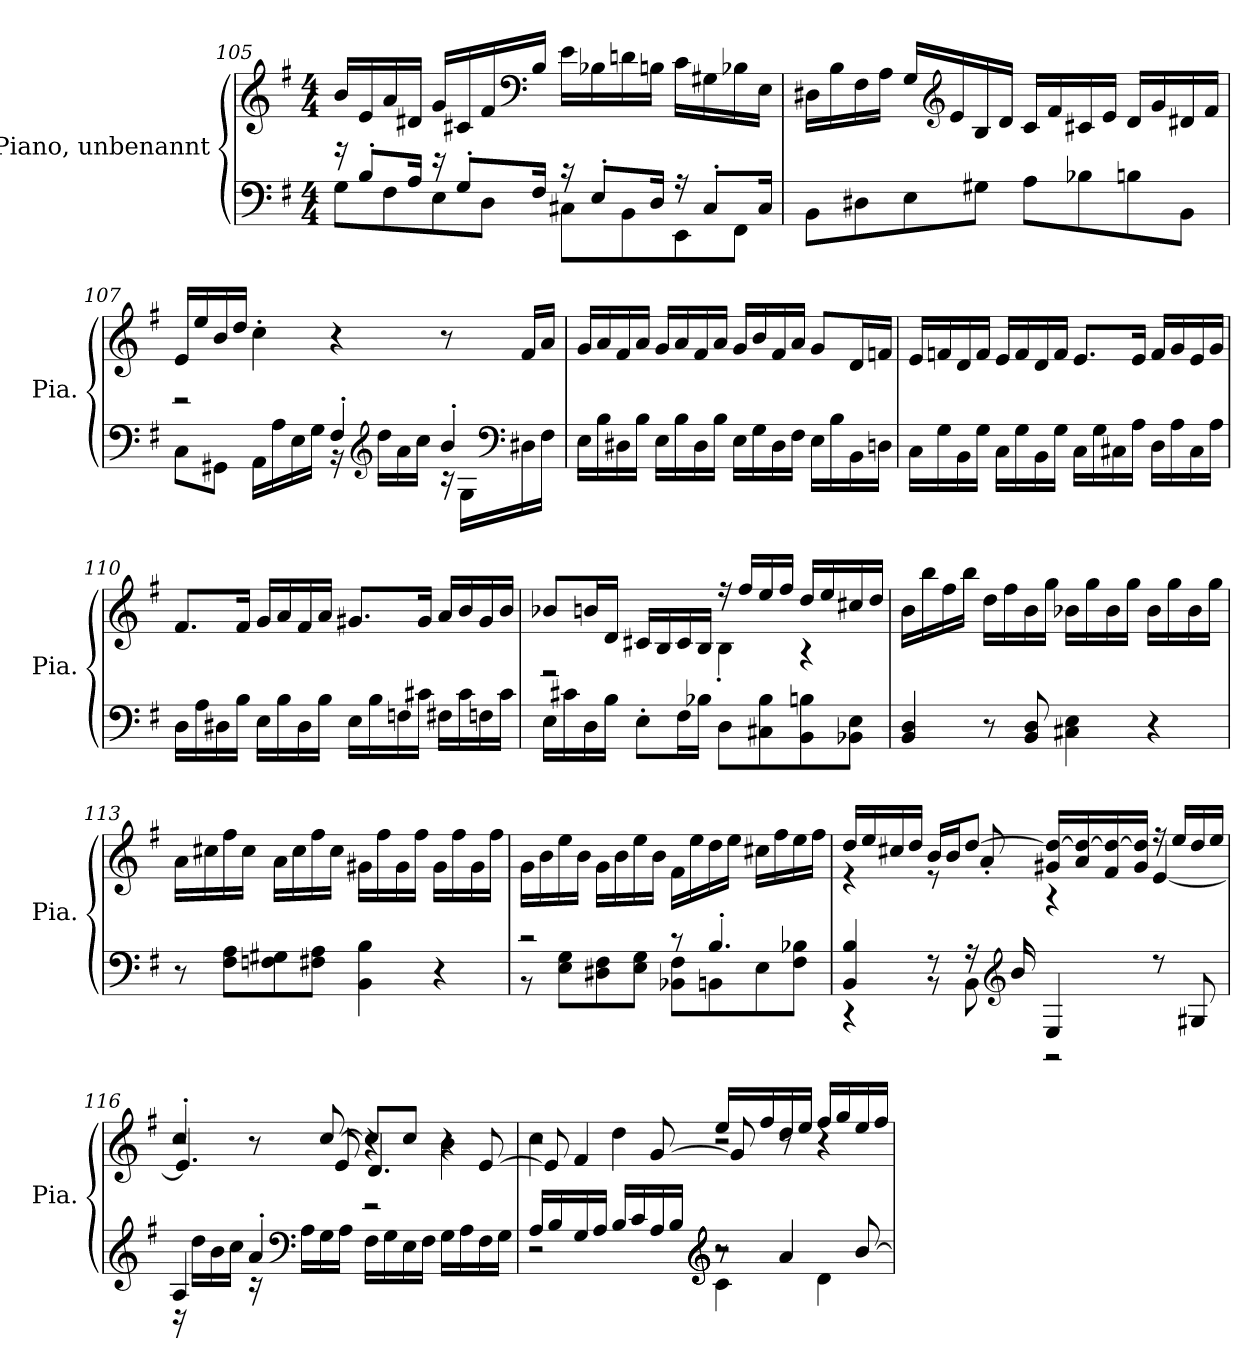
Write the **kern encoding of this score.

**kern	**kern
*part1	*part1
*staff2	*staff1
*I"Piano, unbenannt	*
*I'Pia.	*
*clefF4	*clefG2
*k[f#]	*k[f#]
*M4/4	*M4/4
=105	=105
*^	*
16r	8G\L	16b/LL
8B'/L	.	16e/
.	8F#\	16a/
16A/Jk	.	16d#X/JJ
16r	8E\	16g/LL
8G'/L	.	16c#X/
.	8D\J	16f#/
*	*	*clefF4
16F#/Jk	.	16B/JJ
16r	8C#X\L	16e\LL
8E'/L	.	16B-X\
.	8BB\	16dn\
16D/Jk	.	16Bn\JJ
16r	8EE\	16c#\LL
8C#'/L	.	16G#X\
.	8FF#\J	16B-X\
16C#/Jk	.	16E\JJ
*v	*v	*
!!LO:LB:g=z
=106	=106
8BB\L	16D#X\LL
.	16B\
8D#X\	16F#\
.	16A\JJ
8E\	16G/LL
*	*clefG2
.	16e/
8G#X\J	16B/
.	16d/JJ
8A\L	16c/LL
.	16f#/
8B-X\	16c#X/
.	16e/JJ
8Bn\	16d/LL
.	16g/
8BB\J	16d#X/
.	16f#/JJ
=107	=107
*^	*
2r	8C\L	16e/LL
.	.	16ee/
.	8GG#X\J	16b/
.	.	16dd/JJ
.	16AA\LL	4cc'\
.	16A\	.
.	16E\	.
.	16G\JJ	.
4F#'/	16r	4r
*clefG2	*	*
.	16dd\LL	.
.	16a\	.
.	16cc\JJ	.
4b'/	16r	8r
.	16G\LL	.
*clefF4	*	*
.	16D#X\	16f#/LL
.	16F#\JJ	16a/JJ
*v	*v	*
!!LO:LB:g=z
=108	=108
16E\LL	16g/LL
16B\	16a/
16D#X\	16f#/
16B\JJ	16a/JJ
16E\LL	16g/LL
16B\	16a/
16D#\	16f#/
16B\JJ	16a/JJ
16E\LL	16g/LL
16G\	16b/
16D#\	16f#/
16F#\JJ	16a/JJ
16E\LL	8g/L
16B\	.
16BB\	16d/L
16Dn\JJ	16fn/JJ
=109	=109
16C\LL	16e/LL
16G\	16fn/
16BB\	16d/
16G\JJ	16f/JJ
16C\LL	16e/LL
16G\	16f/
16BB\	16d/
16G\JJ	16f/JJ
16C\LL	8.e/L
16G\	.
16C#X\	.
16A\JJ	16e/Jk
16D\LL	16f/LL
16A\	16g/
16C#\	16e/
16A\JJ	16g/JJ
=110	=110
16D\LL	8.f#/L
16A\	.
16D#X\	.
16B\JJ	16f#/Jk
16E\LL	16g/LL
16B\	16a/
16D#\	16f#/
16B\JJ	16a/JJ
16E\LL	8.g#X/L
16B\	.
16Fn\	.
16c#X\JJ	16g#/Jk
16F#X\LL	16a/LL
16c#\	16b/
16Fn\	16g#/
16c#\JJ	16b/JJ
!!LO:PB:g=z
=111	=111
*	*^
16E\LL	8b-X/L	2r
16c#X\	.	.
16D\	16bn/L	.
16B\JJ	16d/JJ	.
8E'\L	16c#X/LL	.
.	16B/	.
16F#\L	16c#/	.
16B-X\JJ	16B/JJ	.
8D\L	16r	4B'\
.	16ff#/LL	.
8C#X\ 8B-\	16ee/	.
.	16ff#/JJ	.
8BB\ 8Bn\	16dd/LL	4r
.	16ee/	.
8BB-X\ 8E\J	16cc#X/	.
.	16dd/JJ	.
*	*v	*v
=112	=112
4BB/ 4D/	16b\LL
.	16bb\
.	16ff#\
.	16bb\JJ
8r	16dd\LL
.	16ff#\
8BB/ 8D/	16b\
.	16gg\JJ
4C#X\ 4E\	16b-X\LL
.	16gg\
.	16b-\
.	16gg\JJ
4r	16b-\LL
.	16gg\
.	16b-\
.	16gg\JJ
=113	=113
8r	16a\LL
.	16cc#X\
8F#\ 8A\L	16ff#\
.	16cc#\JJ
8Fn\ 8G#X\	16a\LL
.	16cc#\
8F#X\ 8A\J	16ff#\
.	16cc#\JJ
4BB\ 4B\	16g#X\LL
.	16ff#\
.	16g#\
.	16ff#\JJ
4r	16g#\LL
.	16ff#\
.	16g#\
.	16ff#\JJ
!!LO:LB:g=z
=114	=114
*^	*
2r	8r	16g\LL
.	.	16b\
.	8E\ 8G\L	16ee\
.	.	16b\JJ
.	8D#X\ 8F#\	16g\LL
.	.	16b\
.	8E\ 8G\J	16ee\
.	.	16b\JJ
8r	8BB-X\ 8F#\L	16f#\LL
.	.	16ee\
4.B'/	8BBn\	16dd\
.	.	16ee\JJ
.	8E\	16cc#X\LL
.	.	16ff#\
.	8F#\ 8B-X\J	16ee\
.	.	16ff#\JJ
=115	=115	=115
*	*	*^
4BB/ 4B/	4r	16dd/LL	4r
.	.	16ee/	.
.	.	16cc#X/	.
.	.	16dd/JJ	.
8r	8r	16b/LL	8r
.	.	16b/J	.
16r	8BB\	[8dd/J	8a'/
*clefG2	*	*	*
16b/	.	.	.
4E/	2r	16g#X/ 16dd/_LL	4r
.	.	16a/ 16dd/_	.
.	.	16f#/ 16dd/_	.
.	.	16g#/ 16dd/]JJ	.
8r	.	16r	[4e/
.	.	16ee/LL	.
8G#X/	.	16dd/	.
.	.	16ee/JJ	.
=116	=116	=116	=116
*	*	*	*^
4A/	16r	4cc'/	2r	4.e/]
.	16dd\LL	.	.	.
.	16b\	.	.	.
.	16cc\JJ	.	.	.
4a'/	16r	8r	.	.
*clefF4	*	*	*	*
.	16A\LL	.	.	.
.	16G\	[8cc/	.	8e/
.	16A\JJ	.	.	.
2r	16F#\LL	8cc/L]	4r	4.d/
.	16G\	.	.	.
.	16E\	8cc/J	.	.
.	16F#\JJ	.	.	.
.	16G\LL	4r	4b\	.
.	16A\	.	.	.
.	16F#\	.	.	[8e/
.	16G\JJ	.	.	.
!!LO:LB:g=z	!!	!!
=117	=117	=117	=117	=117
*	*^	*	*	*
2r	2r	16A/LL	2r	4cc\	8e/]
.	.	16B/	.	.	.
.	.	16G/	.	.	4f#/
.	.	16A/JJ	.	.	.
.	.	16B/LL	.	4dd\	.
.	.	16c/	.	.	.
.	.	16A/	.	.	[8g/
.	.	16B/JJ	.	.	.
*clefG2	*	*	*	*	*
8r	4c\	2r	16ee/LL	2r	8g/]
.	.	.	16ff#/	.	.
4a/	.	.	16dd/	.	8r
.	.	.	16ee/JJ	.	.
.	4d\	.	16ff#/LL	.	4r
.	.	.	16gg/	.	.
[8b/	.	.	16ee/	.	.
.	.	.	16ff#/JJ	.	.
*v	*v	*v	*	*	*
*	*v	*v	*v
=	=
*-	*-
